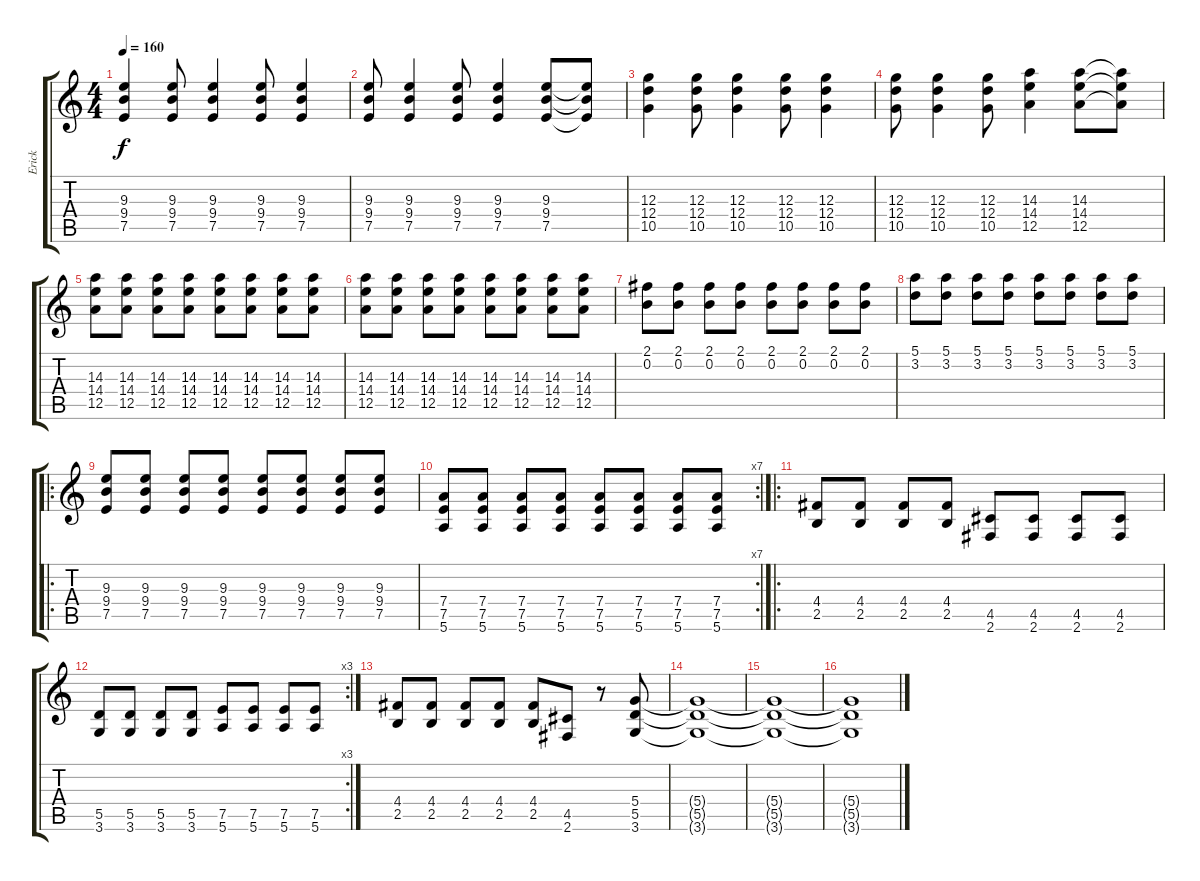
\track ("Erick" "Erick") {instrument distortionguitar}
\staff {score tabs}
\tuning (E4 B3 G3 D3 A2 E2) {hide}
\ts (4 4)
\tempo 160
\clef g2
\ks c
(9.3 9.4 7.5).4{dy f} (9.3 9.4 7.5).8 (9.3 9.4 7.5).4 (9.3 9.4 7.5).8 (9.3 9.4 7.5).4 |
(9.3 9.4 7.5).8 (9.3 9.4 7.5).4 (9.3 9.4 7.5).8 (9.3 9.4 7.5).4 (9.3 9.4 7.5).8 (9.3{t} 9.4{t} 7.5{t}).8 |
(12.3 12.4 10.5).4 (12.3 12.4 10.5).8 (12.3 12.4 10.5).4 (12.3 12.4 10.5).8 (12.3 12.4 10.5).4 |
(12.3 12.4 10.5).8 (12.3 12.4 10.5).4 (12.3 12.4 10.5).8 (14.3 14.4 12.5).4 (14.3 14.4 12.5).8 (14.3{t} 14.4{t} 12.5{t}).8 |
(14.3 14.4 12.5).8 (14.3 14.4 12.5).8 (14.3 14.4 12.5).8 (14.3 14.4 12.5).8 (14.3 14.4 12.5).8 (14.3 14.4 12.5).8 (14.3 14.4 12.5).8 (14.3 14.4 12.5).8 |
(14.3 14.4 12.5).8 (14.3 14.4 12.5).8 (14.3 14.4 12.5).8 (14.3 14.4 12.5).8 (14.3 14.4 12.5).8 (14.3 14.4 12.5).8 (14.3 14.4 12.5).8 (14.3 14.4 12.5).8 |
(2.1 0.2).8 (2.1 0.2).8 (2.1 0.2).8 (2.1 0.2).8 (2.1 0.2).8 (2.1 0.2).8 (2.1 0.2).8 (2.1 0.2).8 |
(5.1 3.2).8 (5.1 3.2).8 (5.1 3.2).8 (5.1 3.2).8 (5.1 3.2).8 (5.1 3.2).8 (5.1 3.2).8 (5.1 3.2).8 |
\ro
(9.3 9.4 7.5).8{volume 13} (9.3 9.4 7.5).8 (9.3 9.4 7.5).8 (9.3 9.4 7.5).8 (9.3 9.4 7.5).8 (9.3 9.4 7.5).8 (9.3 9.4 7.5).8 (9.3 9.4 7.5).8 |
\rc 7
(7.4 7.5 5.6).8 (7.4 7.5 5.6).8 (7.4 7.5 5.6).8 (7.4 7.5 5.6).8 (7.4 7.5 5.6).8 (7.4 7.5 5.6).8 (7.4 7.5 5.6).8 (7.4 7.5 5.6).8 |
\ro
(4.4 2.5).8 (4.4 2.5).8 (4.4 2.5).8 (4.4 2.5).8 (4.5 2.6).8 (4.5 2.6).8 (4.5 2.6).8 (4.5 2.6).8 |
\rc 3
(5.5 3.6).8 (5.5 3.6).8 (5.5 3.6).8 (5.5 3.6).8 (7.5 5.6).8 (7.5 5.6).8 (7.5 5.6).8 (7.5 5.6).8 |
(4.4 2.5).8 (4.4 2.5).8 (4.4 2.5).8 (4.4 2.5).8 (4.4 2.5).8 (4.5 2.6).8 r.8 (5.4 5.5 3.6).8 |
(5.4{t} 5.5{t} 3.6{t}).1 |
(5.4{t} 5.5{t} 3.6{t}).1{volume 0} |
(5.4{t} 5.5{t} 3.6{t}).1
